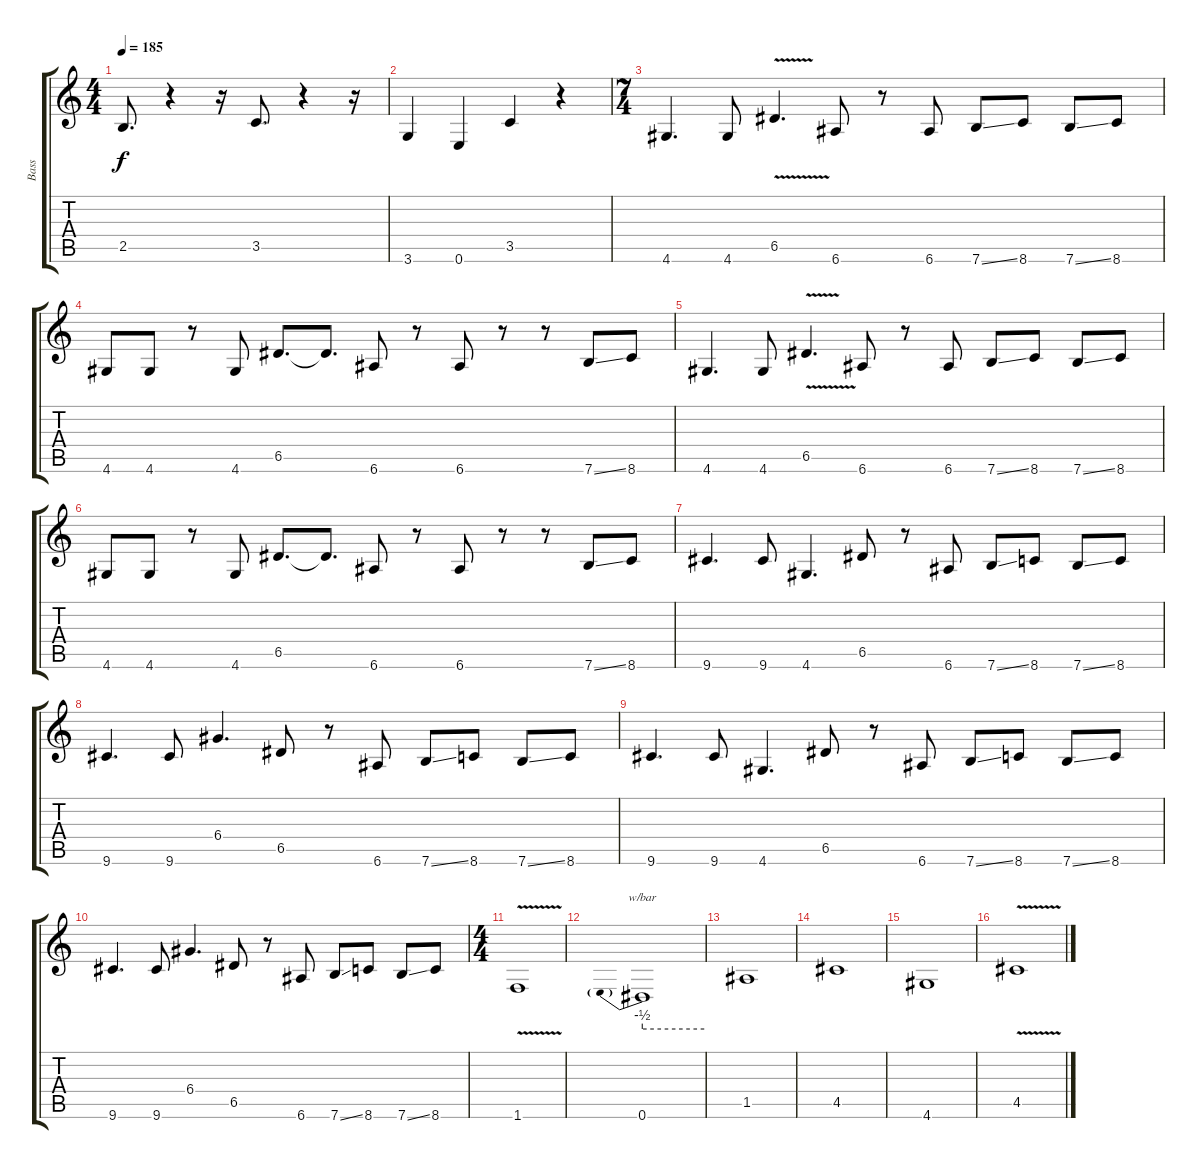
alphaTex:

\track ("Bass" "Bass") {instrument electricbassfinger}
\staff {score tabs}
\tuning (E4 B3 G3 D3 A2 E2) {hide}
\ts (4 4)
\tempo 185
\clef g2
\ks c
2.5.8{d dy f} r.4 r.16 3.5.8{d} r.4 r.16 |
3.6.4 0.6.4 3.5.4 r.4 |
\ts (7 4)
4.6.4{d} 4.6.8 6.5{v}.4{d} 6.6.8 r.8 6.6.8 7.6{ss}.8 8.6.8 7.6{ss}.8 8.6.8 |
4.6.8 4.6.8 r.8 4.6.8 6.5.8{d} 6.5{t}.8{d} 6.6.8 r.8 6.6.8 r.8 r.8 7.6{ss}.8 8.6.8 |
4.6.4{d} 4.6.8 6.5{v}.4{d} 6.6.8 r.8 6.6.8 7.6{ss}.8 8.6.8 7.6{ss}.8 8.6.8 |
4.6.8 4.6.8 r.8 4.6.8 6.5.8{d} 6.5{t}.8{d} 6.6.8 r.8 6.6.8 r.8 r.8 7.6{ss}.8 8.6.8 |
9.6.4{d} 9.6.8 4.6.4{d} 6.5.8 r.8 6.6.8 7.6{ss}.8 8.6.8 7.6{ss}.8 8.6.8 |
9.6.4{d} 9.6.8 6.4.4{d} 6.5.8 r.8 6.6.8 7.6{ss}.8 8.6.8 7.6{ss}.8 8.6.8 |
9.6.4{d} 9.6.8 4.6.4{d} 6.5.8 r.8 6.6.8 7.6{ss}.8 8.6.8 7.6{ss}.8 8.6.8 |
9.6.4{d} 9.6.8 6.4.4{d} 6.5.8 r.8 6.6.8 7.6{ss}.8 8.6.8 7.6{ss}.8 8.6.8 |
\ts (4 4)
1.6{v}.1 |
0.6.1{tbe (predive default 0 -2 60 -2)} |
1.5.1 |
4.5.1 |
4.6.1 |
4.5{v}.1
